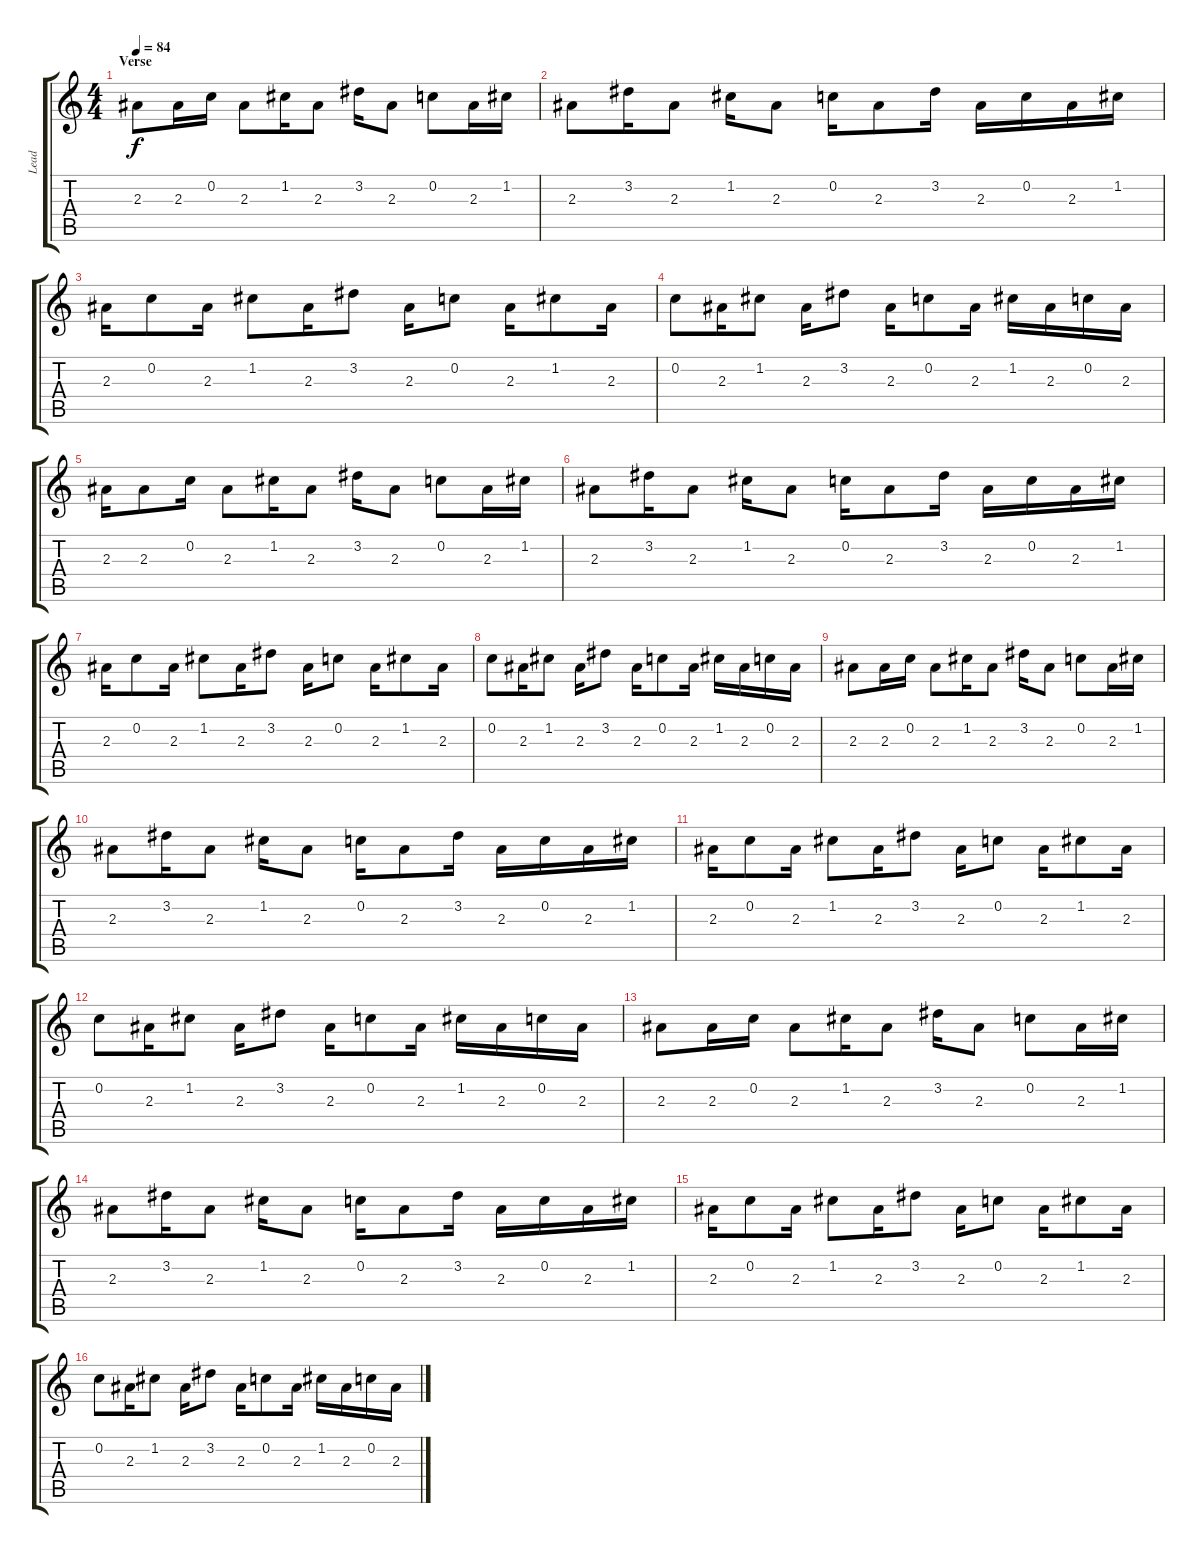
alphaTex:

\track ("Lead" "Lead") {instrument electricbasspick}
\staff {score tabs}
\tuning (F4 C4 Ab3 Eb3 Bb2 F2) {hide}
\ts (4 4)
\section ("" "Verse")
\tempo 84
\clef g2
\ks c
2.3.8{dy f volume 3 balance 2} 2.3.16 0.2.16 2.3.8 1.2.16 2.3.8 3.2.16 2.3.8 0.2.8 2.3.16 1.2.16 |
2.3.8 3.2.16 2.3.8 1.2.16 2.3.8 0.2.16 2.3.8 3.2.16 2.3.16 0.2.16 2.3.16 1.2.16 |
2.3.16 0.2.8 2.3.16 1.2.8 2.3.16 3.2.8 2.3.16 0.2.8 2.3.16 1.2.8 2.3.16 |
0.2.8 2.3.16 1.2.8 2.3.16 3.2.8 2.3.16 0.2.8 2.3.16 1.2.16 2.3.16 0.2.16 2.3.16 |
2.3.16 2.3.8 0.2.16 2.3.8 1.2.16 2.3.8 3.2.16 2.3.8 0.2.8 2.3.16 1.2.16 |
2.3.8 3.2.16 2.3.8 1.2.16 2.3.8 0.2.16 2.3.8 3.2.16 2.3.16 0.2.16 2.3.16 1.2.16 |
2.3.16 0.2.8 2.3.16 1.2.8 2.3.16 3.2.8 2.3.16 0.2.8 2.3.16 1.2.8 2.3.16 |
0.2.8 2.3.16 1.2.8 2.3.16 3.2.8 2.3.16 0.2.8 2.3.16 1.2.16 2.3.16 0.2.16 2.3.16 |
2.3.8 2.3.16 0.2.16 2.3.8 1.2.16 2.3.8 3.2.16 2.3.8 0.2.8 2.3.16 1.2.16 |
2.3.8 3.2.16 2.3.8 1.2.16 2.3.8 0.2.16 2.3.8 3.2.16 2.3.16 0.2.16 2.3.16 1.2.16 |
2.3.16 0.2.8 2.3.16 1.2.8 2.3.16 3.2.8 2.3.16 0.2.8 2.3.16 1.2.8 2.3.16 |
0.2.8 2.3.16 1.2.8 2.3.16 3.2.8 2.3.16 0.2.8 2.3.16 1.2.16 2.3.16 0.2.16 2.3.16 |
2.3.8 2.3.16 0.2.16 2.3.8 1.2.16 2.3.8 3.2.16 2.3.8 0.2.8 2.3.16 1.2.16 |
2.3.8 3.2.16 2.3.8 1.2.16 2.3.8 0.2.16 2.3.8 3.2.16 2.3.16 0.2.16 2.3.16 1.2.16 |
2.3.16 0.2.8 2.3.16 1.2.8 2.3.16 3.2.8 2.3.16 0.2.8 2.3.16 1.2.8 2.3.16 |
0.2.8 2.3.16 1.2.8 2.3.16 3.2.8 2.3.16 0.2.8 2.3.16 1.2.16 2.3.16 0.2.16 2.3.16
